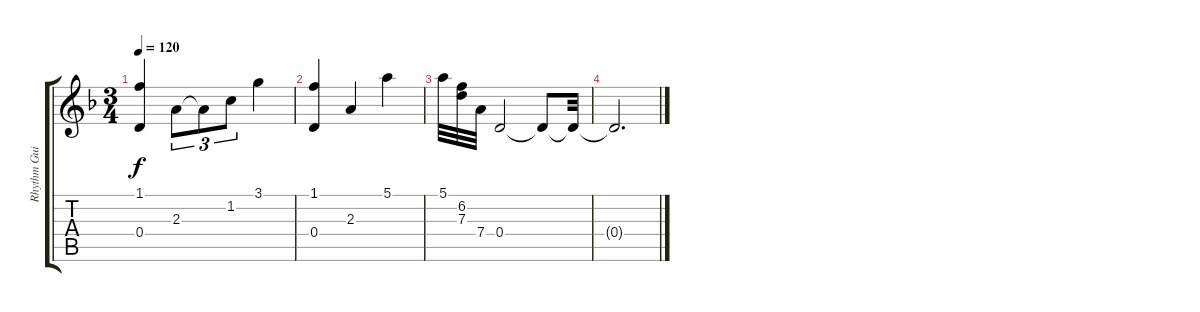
\track ("Rhythm Guitar" "Rhythm Gui") {instrument acousticguitarsteel}
\staff {score tabs}
\tuning (E4 B3 G3 D3 A2 E2) {hide}
\ts (3 4)
\tempo 120
\clef g2
\ks f
(1.1 0.4).4{dy f} 2.3.8{tu (3 2)} 2.3{t}.8{tu (3 2)} 1.2.8{tu (3 2)} 3.1.4 |
(1.1 0.4).4 2.3.4 5.1.4 |
5.1.32 (6.2 7.3).32 7.4.32 0.4.2 0.4{t}.8 0.4{t}.32 |
0.4{t}.2{d}
